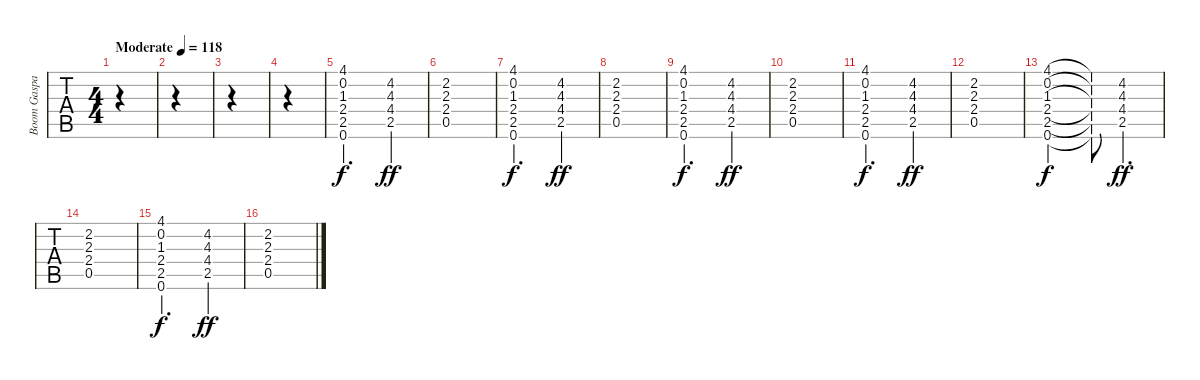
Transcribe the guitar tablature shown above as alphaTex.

\track ("Boom Gaspar" "Boom Gaspa") {instrument brightacousticpiano}
\staff {tabs}
\tuning (E4 B3 G3 D3 A2 E2) {hide}
\ts (4 4)
\tempo (118 "Moderate")
\clef g2
\ks c
|
|
|
|
(4.1 0.2 1.3 2.4 2.5 0.6).2{d} (4.2 4.3 4.4 2.5).4{dy ff} |
(2.2 2.3 2.4 0.5).1 |
(4.1 0.2 1.3 2.4 2.5 0.6).2{d dy f} (4.2 4.3 4.4 2.5).4{dy ff} |
(2.2 2.3 2.4 0.5).1 |
(4.1 0.2 1.3 2.4 2.5 0.6).2{d dy f} (4.2 4.3 4.4 2.5).4{dy ff} |
(2.2 2.3 2.4 0.5).1 |
(4.1 0.2 1.3 2.4 2.5 0.6).2{d dy f} (4.2 4.3 4.4 2.5).4{dy ff} |
(2.2 2.3 2.4 0.5).1 |
(4.1 0.2 1.3 2.4 2.5 0.6).2{dy f} (4.1{t} 0.2{t} 1.3{t} 2.4{t} 2.5{t} 0.6{t}).8 (4.2 4.3 4.4 2.5).4{d dy ff} |
(2.2 2.3 2.4 0.5).1 |
(4.1 0.2 1.3 2.4 2.5 0.6).2{d dy f} (4.2 4.3 4.4 2.5).4{dy ff} |
(2.2 2.3 2.4 0.5).1
